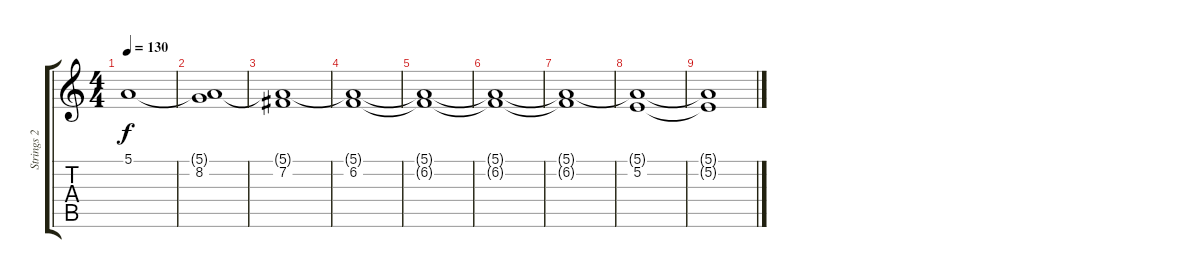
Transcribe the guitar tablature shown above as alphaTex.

\track ("Strings 2" "Strings 2") {instrument stringensemble2}
\staff {score tabs}
\tuning (E4 B3 G3 D3 A2 E2) {hide}
\ts (4 4)
\tempo 130
\clef g2
\ks c
5.1{t}.1{dy f} |
(5.1{t} 8.2).1 |
(5.1{t} 7.2).1 |
(5.1{t} 6.2).1 |
(5.1{t} 6.2{t}).1 |
(5.1{t} 6.2{t}).1 |
(5.1{t} 6.2{t}).1 |
(5.1{t} 5.2).1 |
(5.1{t} 5.2{t}).1
